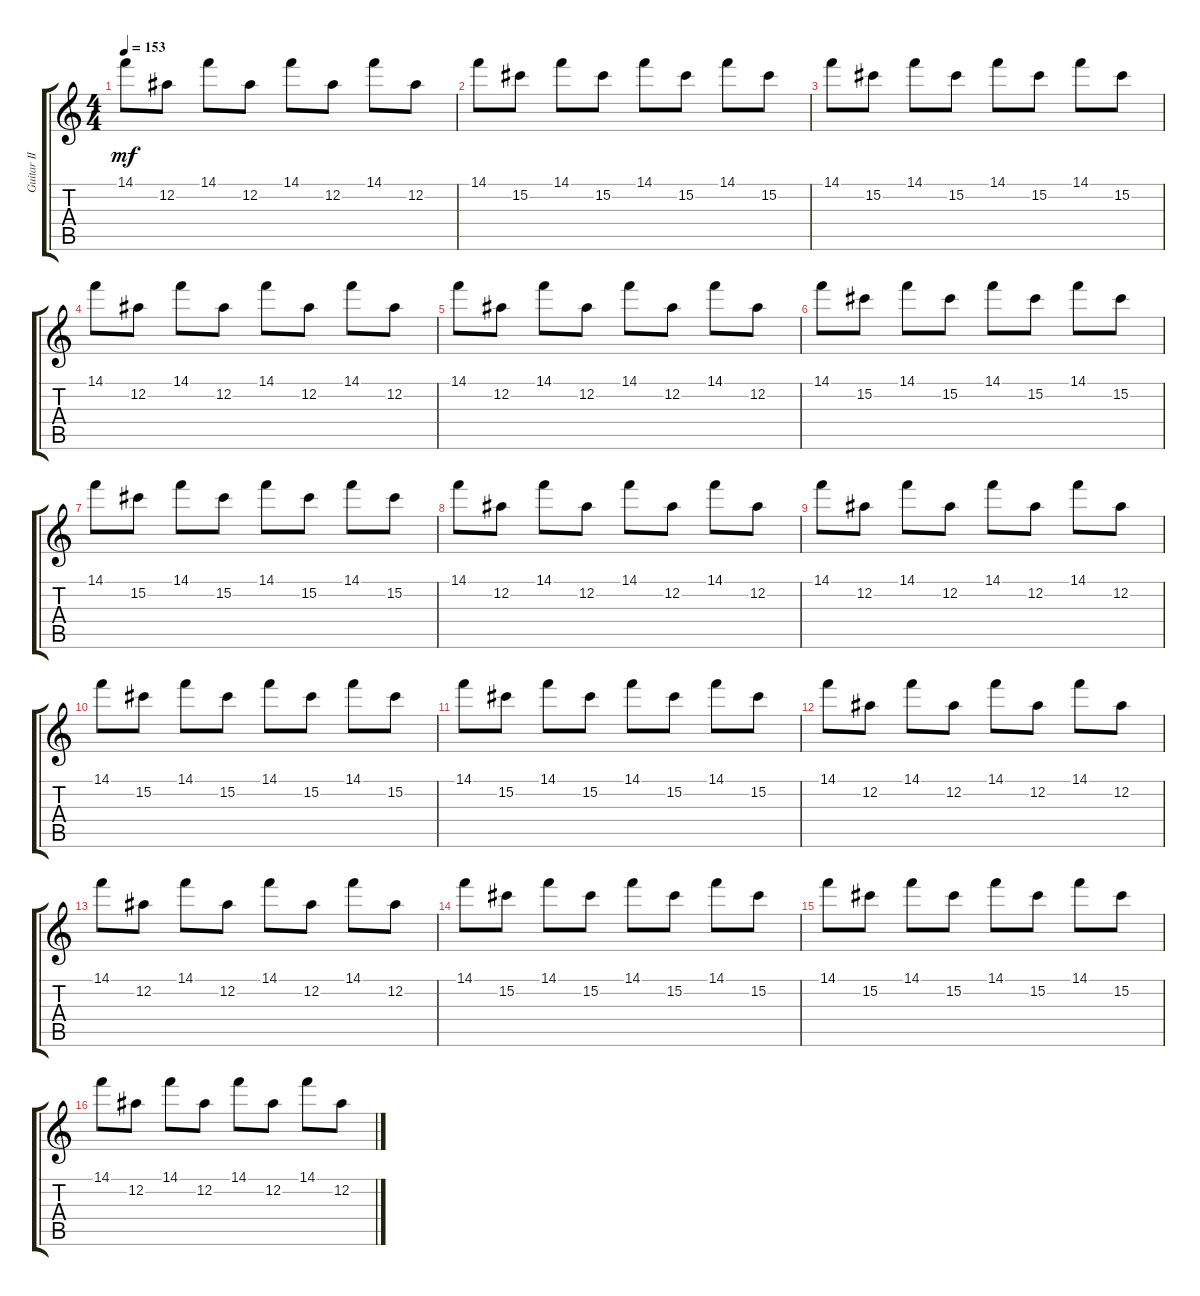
\track ("Guitar II - (Low Clean) Jade" "Guitar II ") {instrument electricguitarjazz}
\staff {score tabs}
\tuning (Eb4 Bb3 Gb3 Db3 Ab2 Eb2) {hide}
\ts (4 4)
\tempo 153
\clef g2
\ks c
14.1.8{dy mf} 12.2.8 14.1.8 12.2.8 14.1.8 12.2.8 14.1.8 12.2.8 |
14.1.8 15.2.8 14.1.8 15.2.8 14.1.8 15.2.8 14.1.8 15.2.8 |
14.1.8 15.2.8 14.1.8 15.2.8 14.1.8 15.2.8 14.1.8 15.2.8 |
14.1.8 12.2.8 14.1.8 12.2.8 14.1.8 12.2.8 14.1.8 12.2.8 |
14.1.8 12.2.8 14.1.8 12.2.8 14.1.8 12.2.8 14.1.8 12.2.8 |
14.1.8 15.2.8 14.1.8 15.2.8 14.1.8 15.2.8 14.1.8 15.2.8 |
14.1.8 15.2.8 14.1.8 15.2.8 14.1.8 15.2.8 14.1.8 15.2.8 |
14.1.8 12.2.8 14.1.8 12.2.8 14.1.8 12.2.8 14.1.8 12.2.8 |
14.1.8 12.2.8 14.1.8 12.2.8 14.1.8 12.2.8 14.1.8 12.2.8 |
14.1.8 15.2.8 14.1.8 15.2.8 14.1.8 15.2.8 14.1.8 15.2.8 |
14.1.8 15.2.8 14.1.8 15.2.8 14.1.8 15.2.8 14.1.8 15.2.8 |
14.1.8 12.2.8 14.1.8 12.2.8 14.1.8 12.2.8 14.1.8 12.2.8 |
14.1.8 12.2.8 14.1.8 12.2.8 14.1.8 12.2.8 14.1.8 12.2.8 |
14.1.8 15.2.8 14.1.8 15.2.8 14.1.8 15.2.8 14.1.8 15.2.8 |
14.1.8 15.2.8 14.1.8 15.2.8 14.1.8 15.2.8 14.1.8 15.2.8 |
14.1.8 12.2.8 14.1.8 12.2.8 14.1.8 12.2.8 14.1.8 12.2.8
